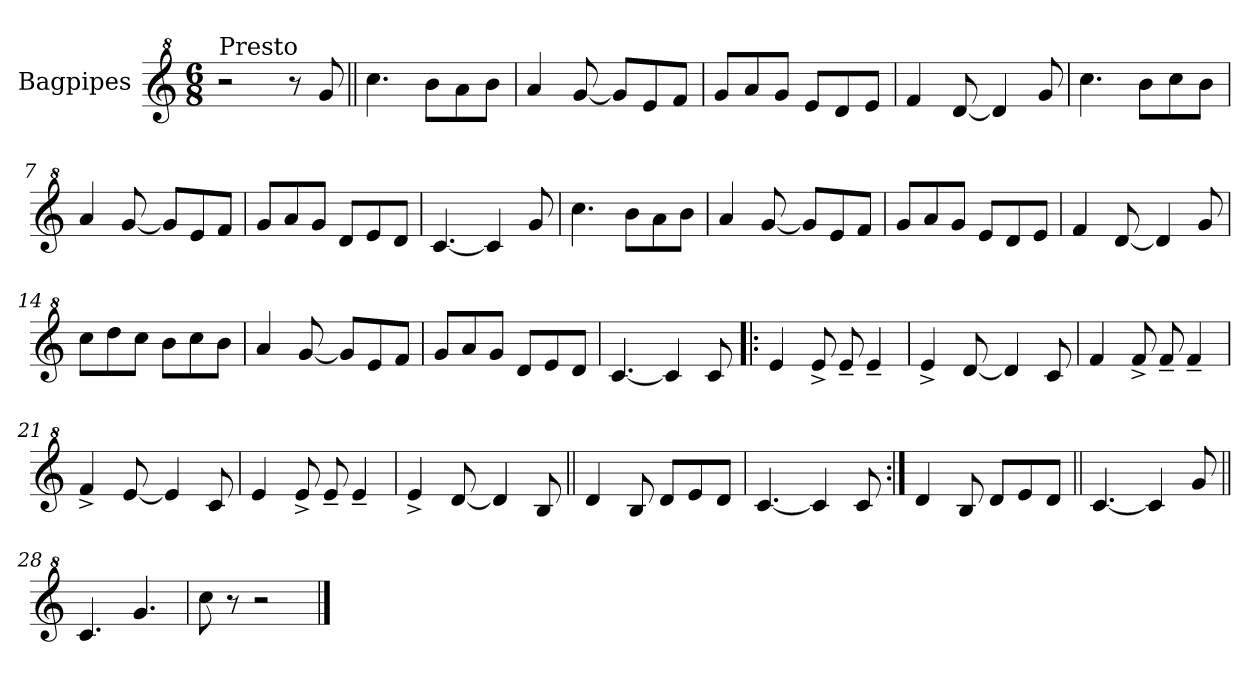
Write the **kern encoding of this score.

**kern
*part1
*staff1
*I"Bagpipes
*I'Bag
*clefG^2
*k[]
*C:
*M6/8
=1
!LO:TX:a:t=Presto
2r
8r
8gg/
=2||
4.ccc\
8bb\L
8aa\
8bb\J
=3
4aa/
[8gg/
8gg/L]
8ee/
8ff/J
=4
8gg/L
8aa/
8gg/J
8ee/L
8dd/
8ee/J
=5
4ff/
[8dd/
4dd/]
8gg/
=6
4.ccc\
8bb\L
8ccc\
8bb\J
=7
4aa/
[8gg/
8gg/L]
8ee/
8ff/J
=8
8gg/L
8aa/
8gg/J
8dd/L
8ee/
8dd/J
!!LO:LB:g=z
=9
[4.cc/
4cc/]
8gg/
=10
4.ccc\
8bb\L
8aa\
8bb\J
=11
4aa/
[8gg/
8gg/L]
8ee/
8ff/J
=12
8gg/L
8aa/
8gg/J
8ee/L
8dd/
8ee/J
=13
4ff/
[8dd/
4dd/]
8gg/
=14
8ccc\L
8ddd\
8ccc\J
8bb\L
8ccc\
8bb\J
=15
4aa/
[8gg/
8gg/L]
8ee/
8ff/J
=16
8gg/L
8aa/
8gg/J
8dd/L
8ee/
8dd/J
!!LO:LB:g=z
=17
[4.cc/
4cc/]
8cc/
=18!|:
4ee/
8ee^/
8ee~/
4ee~/
=19
4ee^/
[8dd/
4dd/]
8cc/
=20
4ff/
8ff^/
8ff~/
4ff~/
=21
4ff^/
[8ee/
4ee/]
8cc/
=22
4ee/
8ee^/
8ee~/
4ee~/
=23
4ee^/
[8dd/
4dd/]
8b/
=24||
4dd/
8b/
8dd/L
8ee/
8dd/J
!!LO:LB:g=z
=25
[4.cc/
4cc/]
8cc/
=26:|!
4dd/
8b/
8dd/L
8ee/
8dd/J
=27||
[4.cc/
4cc/]
8gg/
=28||
4.cc/
4.gg/
=29
8ccc\
8r
2r
==
*-
